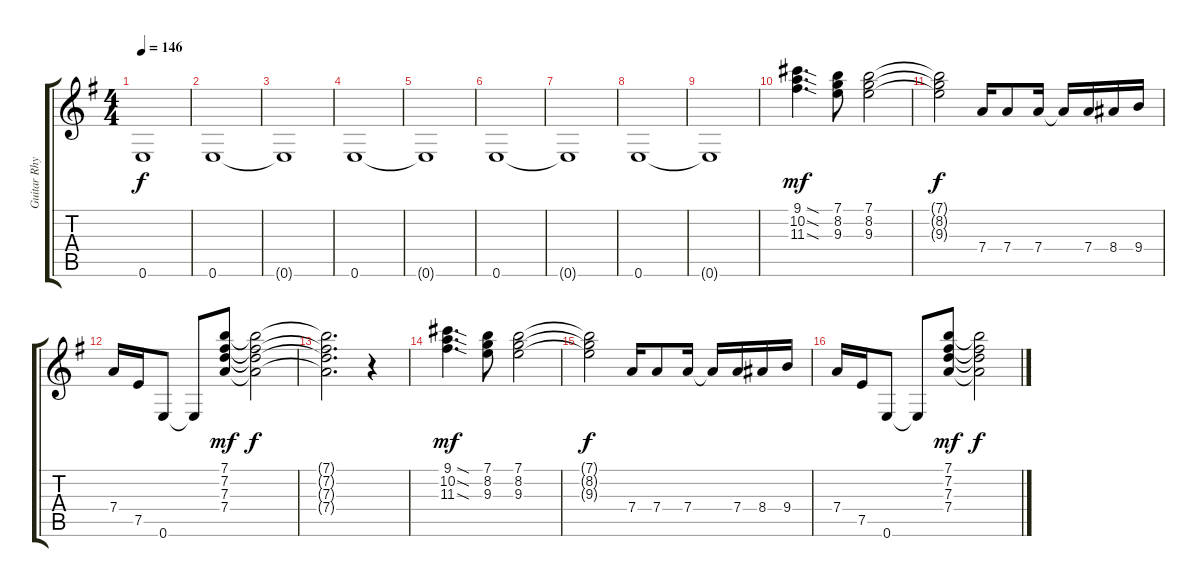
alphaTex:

\track ("Guitar Rhythm 3" "Guitar Rhy") {instrument overdrivenguitar}
\staff {score tabs}
\tuning (E4 B3 G3 D3 A2 E2) {hide}
\ts (4 4)
\tempo 146
\clef g2
\ks g
0.6{t}.1{dy f} |
0.6.1 |
0.6{t}.1 |
0.6.1 |
0.6{t}.1 |
0.6.1 |
0.6{t}.1 |
0.6.1 |
0.6{t}.1 |
(9.1{sod} 10.2{sod} 11.3{sod}).4{d dy mf} (7.1 8.2 9.3).8 (7.1 8.2 9.3).2 |
(7.1{t} 8.2{t} 9.3{t}).2{dy f} 7.4.16 7.4.8 7.4.16 7.4{t}.16 7.4.16 8.4.16 9.4.16 |
7.4.16 7.5.16 0.6.8 0.6{t}.8 (7.1 7.2 7.3 7.4).8{dy mf} (7.1{t} 7.2{t} 7.3{t} 7.4{t}).2{dy f} |
(7.1{t} 7.2{t} 7.3{t} 7.4{t}).2{d} r.4 |
(9.1{sod} 10.2{sod} 11.3{sod}).4{d dy mf} (7.1 8.2 9.3).8 (7.1 8.2 9.3).2 |
(7.1{t} 8.2{t} 9.3{t}).2{dy f} 7.4.16 7.4.8 7.4.16 7.4{t}.16 7.4.16 8.4.16 9.4.16 |
7.4.16 7.5.16 0.6.8 0.6{t}.8 (7.1 7.2 7.3 7.4).8{dy mf} (7.1{t} 7.2{t} 7.3{t} 7.4{t}).2{dy f}
